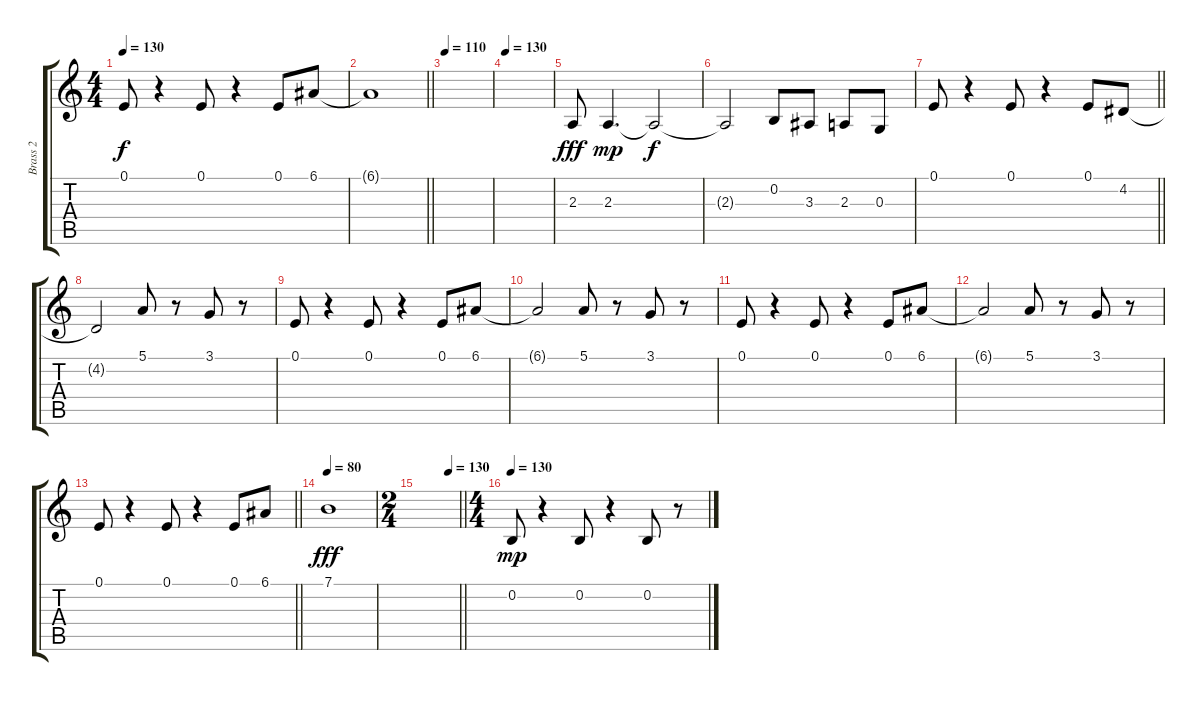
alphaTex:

\track ("Brass 2" "Brass 2") {instrument trumpet}
\staff {score tabs}
\tuning (E4 B3 G3 D3 A2 E2) {hide}
\ts (4 4)
\tempo 130
\clef g2
\ks c
0.1.8{dy f} r.4 0.1.8 r.4 0.1.8 6.1.8 |
\barLineRight lightlight
6.1{t}.1 |
\tempo 110
|
\tempo 130
|
2.3.8{dy fff} 2.3.4{d dy mp volume 6} 2.3{t}.2{dy f volume 16} |
2.3{t}.2 0.2.8 3.3.8 2.3.8 0.3.8 |
\barLineRight lightlight
0.1.8 r.4 0.1.8 r.4 0.1.8 4.2.8 |
4.2{t}.2 5.1.8 r.8 3.1.8 r.8 |
0.1.8 r.4 0.1.8 r.4 0.1.8 6.1.8 |
6.1{t}.2 5.1.8 r.8 3.1.8 r.8 |
0.1.8 r.4 0.1.8 r.4 0.1.8 6.1.8 |
6.1{t}.2 5.1.8 r.8 3.1.8 r.8 |
\barLineRight lightlight
0.1.8 r.4 0.1.8 r.4 0.1.8 6.1.8 |
\tempo 80
7.1.1{dy fff volume 0} |
\ts (2 4)
\tempo (130 0.75)
\barLineRight lightlight
|
\ts (4 4)
\tempo 130
0.2.8{dy mp volume 13} r.4 0.2.8 r.4 0.2.8 r.8
